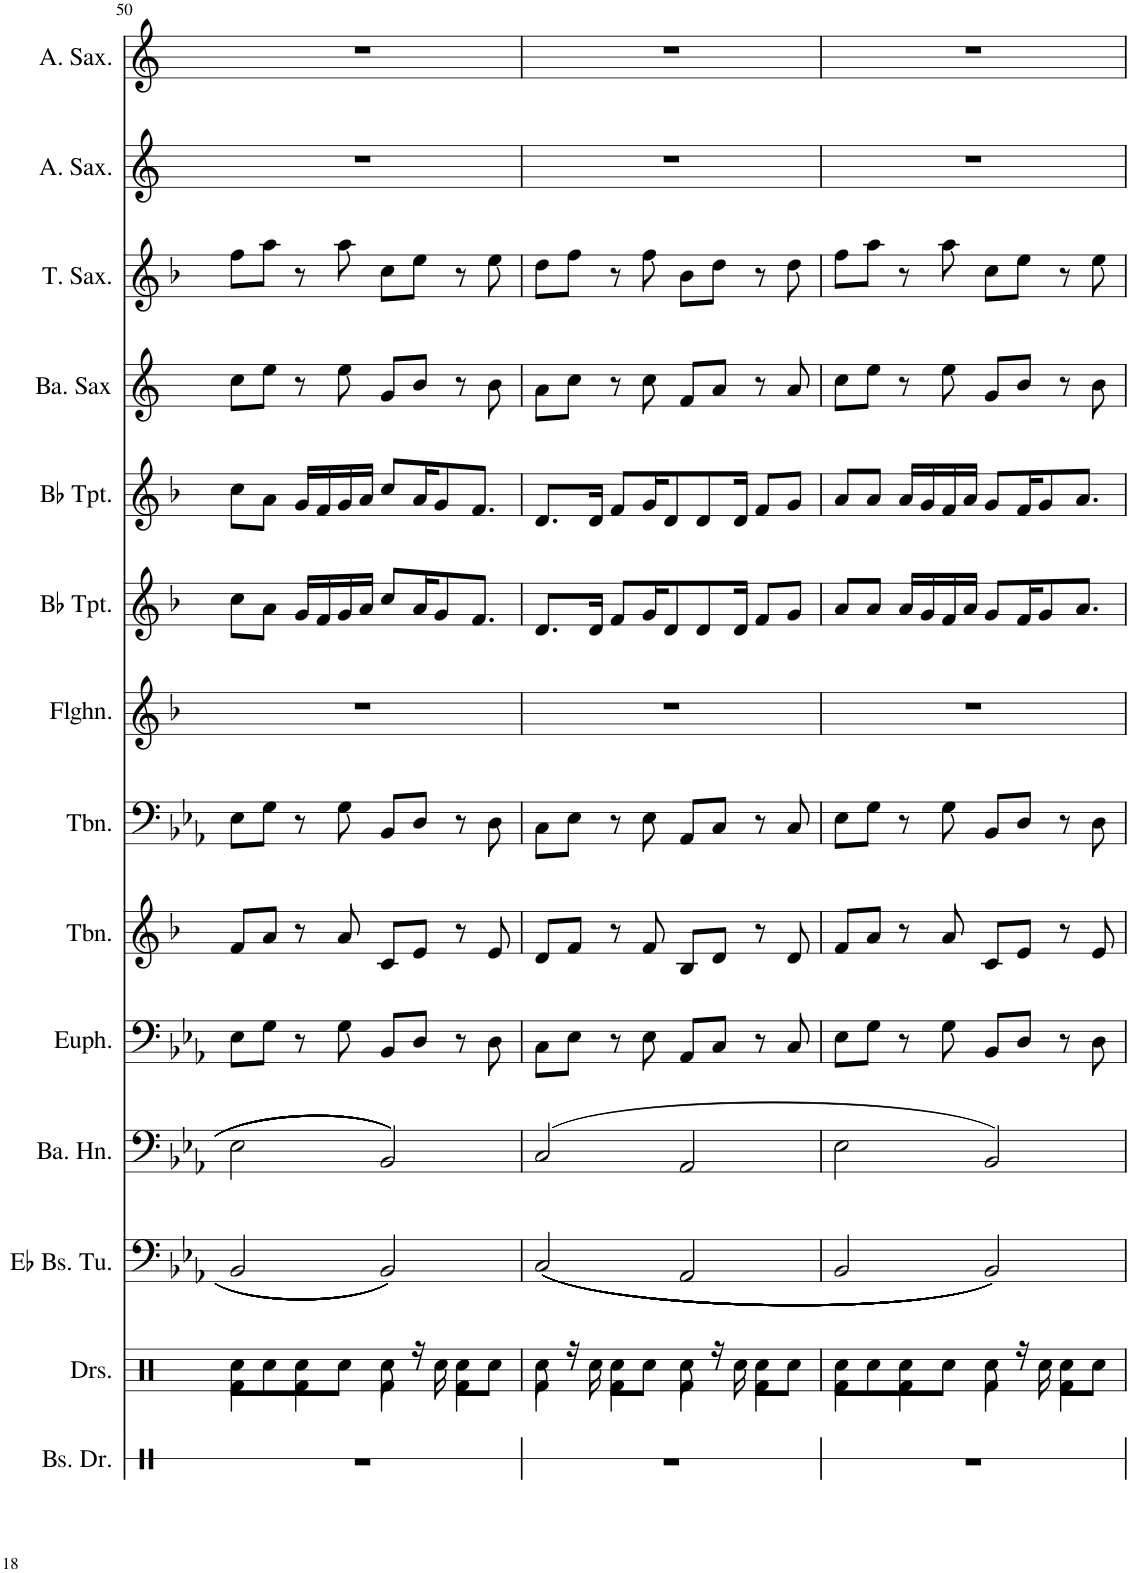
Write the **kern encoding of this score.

**kern	**kern	**kern	**kern	**kern	**kern	**kern	**kern	**kern	**kern	**kern	**kern	**kern	**kern
*part14	*part13	*part12	*part11	*part10	*part9	*part8	*part7	*part6	*part5	*part4	*part3	*part2	*part1
*staff14	*staff13	*staff12	*staff11	*staff10	*staff9	*staff8	*staff7	*staff6	*staff5	*staff4	*staff3	*staff2	*staff1
*I"Bas-drum	*I"Drumset	*I"Bas-tuba in Eb	*I"Bariton-hoorn	*I"Euphonium	*I"Trombone	*I"Trombone	*I"Flügelhorn	*I"Trompet in Bb	*I"Trompet in Bb	*I"Bariton-saxofoon	*I"Tenor-saxofoon	*I"Alt-saxofoon	*I"Alt-saxofoon
*I'Bs. Dr.	*I'Drs.	*	*I'Ba. Hn.	*I'Euph.	*I'Tbn.	*I'Tbn.	*I'Flghn.	*	*	*I'Ba. Sax	*I'T. Sax.	*I'A. Sax.	*I'A. Sax.
!!LO:PB:g=z
*clefX	*clefX	*clefF4	*clefF4	*clefF4	*clefG2	*clefF4	*clefG2	*clefG2	*clefG2	*clefG2	*clefG2	*clefG2	*clefG2
*	*	*	*Trd4c7	*	*Trd8c14	*	*Trd1c2	*Trd1c2	*Trd1c2	*Trd12c21	*Trd8c14	*Trd5c9	*Trd5c9
*k[]	*k[]	*k[b-e-a-]	*k[b-e-a-]	*k[b-e-a-]	*k[b-]	*k[b-e-a-]	*k[b-]	*k[b-]	*k[b-]	*k[]	*k[b-]	*k[]	*k[]
*M4/4	*M4/4	*M4/4	*M4/4	*M4/4	*M4/4	*M4/4	*M4/4	*M4/4	*M4/4	*M4/4	*M4/4	*M4/4	*M4/4
=50	=50	=50	=50	=50	=50	=50	=50	=50	=50	=50	=50	=50	=50
*	*^	*	*	*	*	*	*	*	*	*	*	*	*
1r	8Rcc\L	4Rf\	2BB-/	2E-\	8E-\L	8f/L	8E-\L	1r	8cc\L	8cc\L	8cc\L	8ff\L	1r	1r
.	8Rcc\	.	.	.	8G\J	8a/J	8G\J	.	8a\J	8a\J	8ee\J	8aa\J	.	.
.	8Rcc\	4Rf\	.	.	8r	8r	8r	.	16g/LL	16g/LL	8r	8r	.	.
.	.	.	.	.	.	.	.	.	16f/	16f/	.	.	.	.
.	8Rcc\J	.	.	.	8G\	8a/	8G\	.	16g/	16g/	8ee\	8aa\	.	.
.	.	.	.	.	.	.	.	.	16a/JJ	16a/JJ	.	.	.	.
.	8Rcc\	4Rf\	2BB-/	2BB-/	8BB-/L	8c/L	8BB-/L	.	8cc/L	8cc/L	8g/L	8cc\L	.	.
.	16r	.	.	.	8D/J	8e/J	8D/J	.	16a/K	16a/K	8b/J	8ee\J	.	.
.	16Rcc\	.	.	.	.	.	.	.	8g/	8g/	.	.	.	.
.	8Rcc\L	4Rf\	.	.	8r	8r	8r	.	.	.	8r	8r	.	.
.	.	.	.	.	.	.	.	.	8.f/J	8.f/J	.	.	.	.
.	8Rcc\J	.	.	.	8D\	8e/	8D\	.	.	.	8b\	8ee\	.	.
=51	=51	=51	=51	=51	=51	=51	=51	=51	=51	=51	=51	=51	=51	=51
1r	8Rcc\	4Rf\	((((((((((((((((2C/	(2C/	8C\L	8d/L	8C\L	1r	8.d/L	8.d/L	8a\L	8dd\L	1r	1r
.	16r	.	.	.	8E-\J	8f/J	8E-\J	.	.	.	8cc\J	8ff\J	.	.
.	16Rcc\	.	.	.	.	.	.	.	16d/Jk	16d/Jk	.	.	.	.
.	8Rcc\L	4Rf\	.	.	8r	8r	8r	.	8f/L	8f/L	8r	8r	.	.
.	8Rcc\J	.	.	.	8E-\	8f/	8E-\	.	16g/K	16g/K	8cc\	8ff\	.	.
.	.	.	.	.	.	.	.	.	8d/	8d/	.	.	.	.
.	8Rcc\	4Rf\	2AA-/	2AA-/	8AA-/L	8B-/L	8AA-/L	.	.	.	8f/L	8b-\L	.	.
.	.	.	.	.	.	.	.	.	8d/	8d/	.	.	.	.
.	16r	.	.	.	8C/J	8d/J	8C/J	.	.	.	8a/J	8dd\J	.	.
.	16Rcc\	.	.	.	.	.	.	.	16d/Jk	16d/Jk	.	.	.	.
.	8Rcc\L	4Rf\	.	.	8r	8r	8r	.	8f/L	8f/L	8r	8r	.	.
.	8Rcc\J	.	.	.	8C/	8d/	8C/	.	8g/J	8g/J	8a/	8dd\	.	.
=52	=52	=52	=52	=52	=52	=52	=52	=52	=52	=52	=52	=52	=52	=52
1r	8Rcc\L	4Rf\	2BB-/	2E-\	8E-\L	8f/L	8E-\L	1r	8a/L	8a/L	8cc\L	8ff\L	1r	1r
.	8Rcc\	.	.	.	8G\J	8a/J	8G\J	.	8a/J	8a/J	8ee\J	8aa\J	.	.
.	8Rcc\	4Rf\	.	.	8r	8r	8r	.	16a/LL	16a/LL	8r	8r	.	.
.	.	.	.	.	.	.	.	.	16g/	16g/	.	.	.	.
.	8Rcc\J	.	.	.	8G\	8a/	8G\	.	16f/	16f/	8ee\	8aa\	.	.
.	.	.	.	.	.	.	.	.	16a/JJ	16a/JJ	.	.	.	.
.	8Rcc\	4Rf\	((2BB-/))))))))))))))))	2BB-/)	8BB-/L	8c/L	8BB-/L	.	8g/L	8g/L	8g/L	8cc\L	.	.
.	16r	.	.	.	8D/J	8e/J	8D/J	.	16f/K	16f/K	8b/J	8ee\J	.	.
.	16Rcc\	.	.	.	.	.	.	.	8g/	8g/	.	.	.	.
.	8Rcc\L	4Rf\	.	.	8r	8r	8r	.	.	.	8r	8r	.	.
.	.	.	.	.	.	.	.	.	8.a/J	8.a/J	.	.	.	.
.	8Rcc\J	.	.	.	8D\	8e/	8D\	.	.	.	8b\	8ee\	.	.
*	*v	*v	*	*	*	*	*	*	*	*	*	*	*	*
=	=	=	=	=	=	=	=	=	=	=	=	=	=
*-	*-	*-	*-	*-	*-	*-	*-	*-	*-	*-	*-	*-	*-
